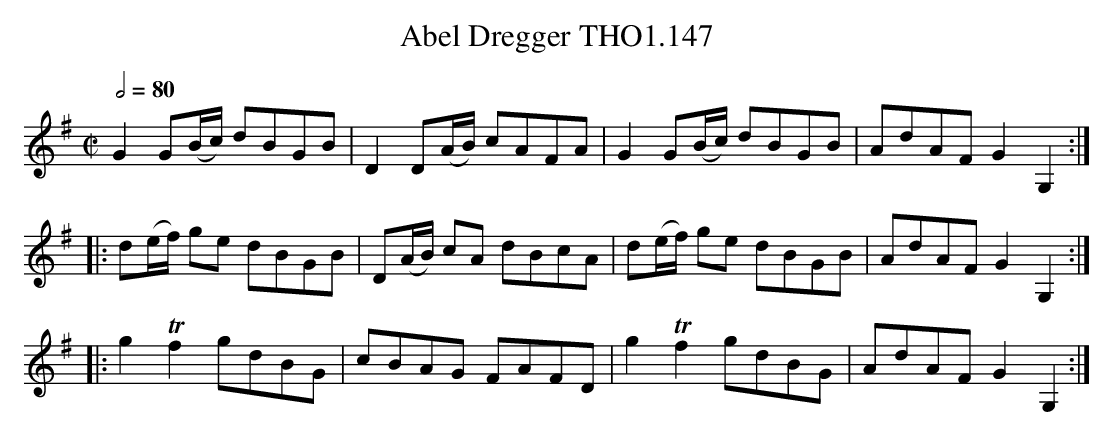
X:1
T:Abel Dregger THO1.147
M:C|
L:1/8
Q:1/2=80
K:G
G2G(B/c/) dBGB|D2 D(A/B/) cAFA|G2G(B/c/) dBGB|AdAF G2G,2:|
|:d(e/f/) ge dBGB|D(A/B/) cA dBcA|d(e/f/) ge dBGB|AdAF G2G,2:|
|:g2 Tf2 gdBG|cBAG FAFD|g2 Tf2 gdBG|AdAF G2G,2:|
